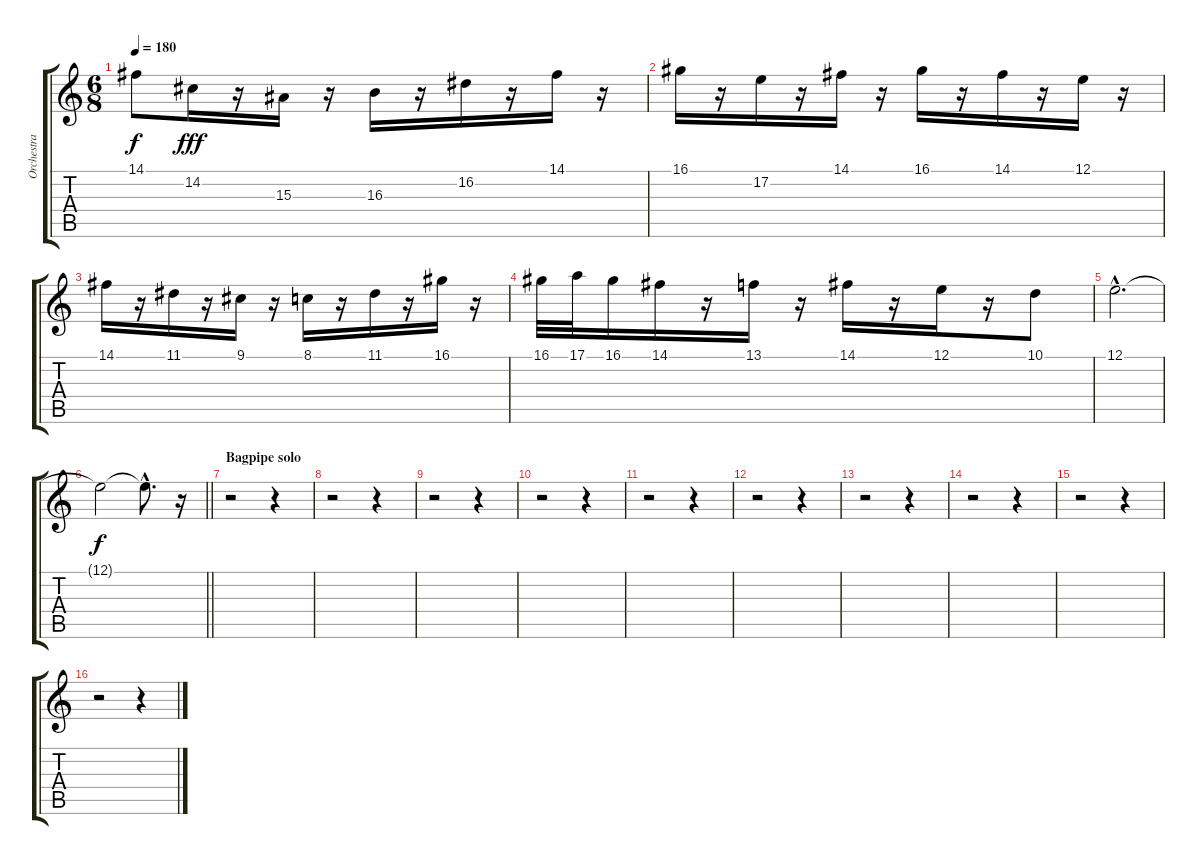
\track ("Orchestra - strings" "Orchestra ") {instrument stringensemble1}
\staff {score tabs}
\tuning (E4 B3 G3 D3 A2 E2) {hide}
\ts (6 8)
\tempo 180
\clef g2
\ks c
14.1{t}.8{dy f} 14.2.16{dy fff} r.16 15.3.16 r.16 16.3.16 r.16 16.2.16 r.16 14.1.16 r.16 |
16.1.16 r.16 17.2.16 r.16 14.1.16 r.16 16.1.16 r.16 14.1.16 r.16 12.1.16 r.16 |
14.1.16 r.16 11.1.16 r.16 9.1.16 r.16 8.1.16 r.16 11.1.16 r.16 16.1.16 r.16 |
16.1.32 17.1.32 16.1.16 14.1.16 r.16 13.1.16 r.16 14.1.16 r.16 12.1.16 r.16 10.1.8 |
12.1{hac}.2{d} |
\barLineRight lightlight
12.1{t}.2{dy f} 12.1{hac t}.8{d} r.16 |
\section ("" "Bagpipe solo")
r.2 r.4 |
r.2 r.4 |
r.2 r.4 |
r.2 r.4 |
r.2 r.4 |
r.2 r.4 |
r.2 r.4 |
r.2 r.4 |
r.2 r.4 |
r.2 r.4
